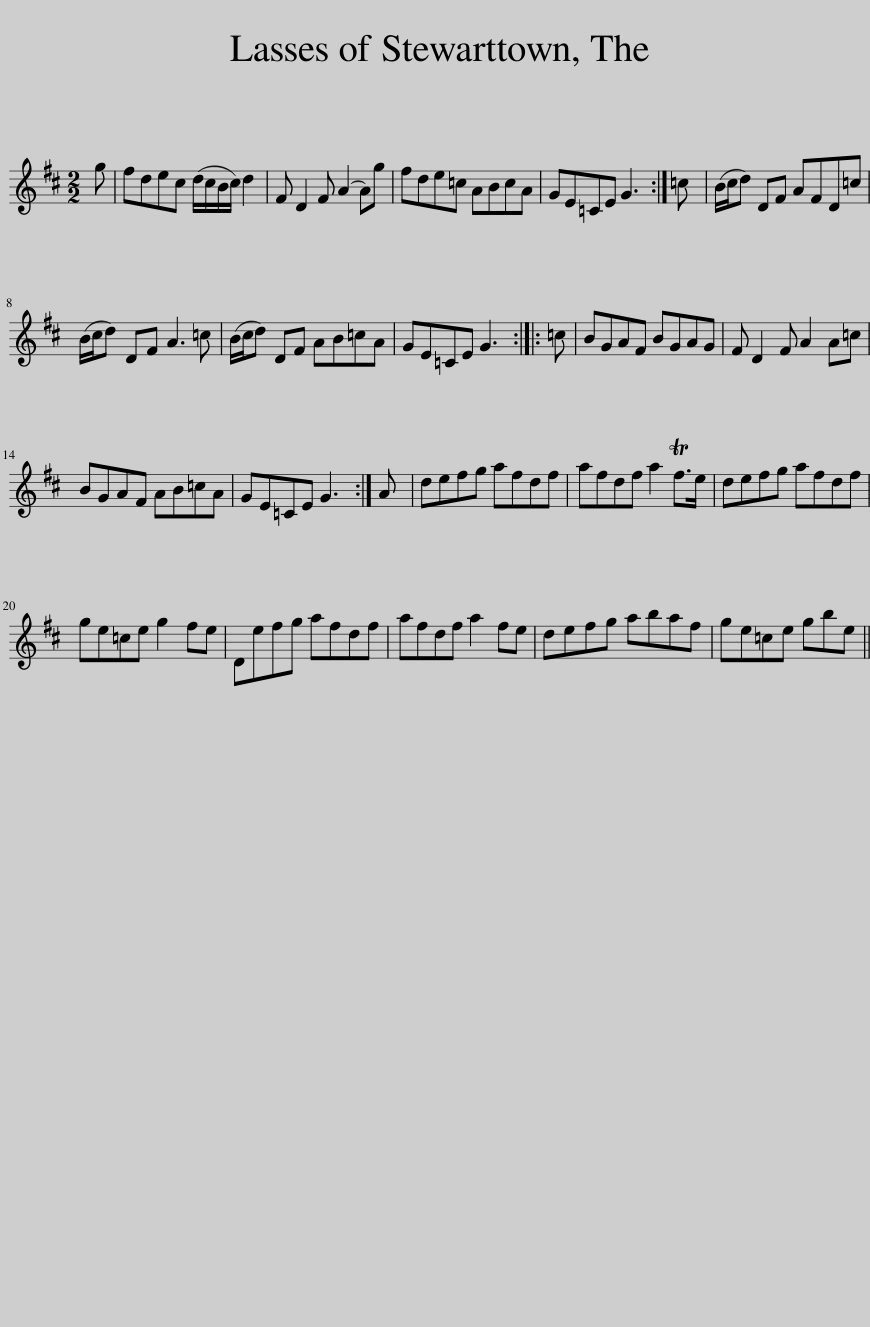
X:1
L:1/8
M:2/2
I:linebreak $
K:D
V:1 treble
V:1
 g | fdec (d/c/B/c/) d2 | F D2 F (A2 A)g | fde=c ABcA | GE=CE G3 :| %5
 =c | (B/c/d) DF AFD=c |$ (B/c/d) DF A3 =c | (B/c/d) DF AB=cA | GE=CE G3 :: %10
 =c | BGAF BGAG | F D2 F A2 A=c |$ BGAF AB=cA | GE=CE G3 :| %15
 A | defg afdf | afdf a2 Tf>e | defg afdf |$ ge=ce g2 fe | %20
 Defg afdf | afdf a2 fe | defg abaf | ge=ce gbe || %24
